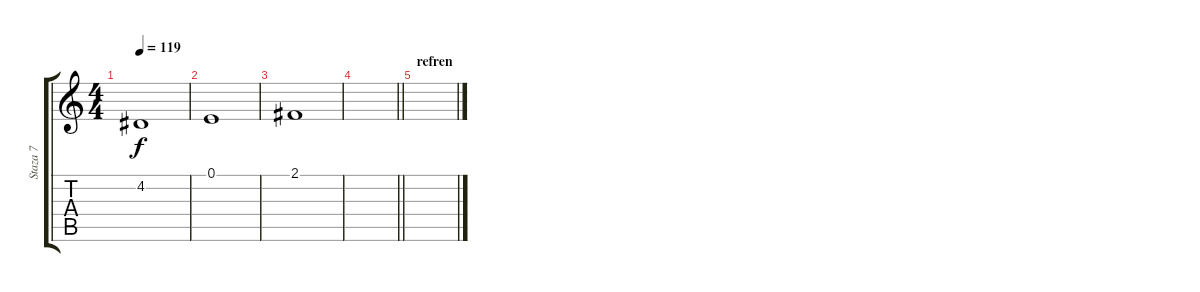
\track ("Staza 7" "Staza 7") {instrument pad2warm}
\staff {score tabs}
\tuning (E4 B3 G3 D3 A2 E2) {hide}
\ts (4 4)
\tempo 119
\clef g2
\ks c
4.2.1{dy f} |
0.1.1 |
2.1.1 |
\barLineRight lightlight
|
\section ("" "refren")
